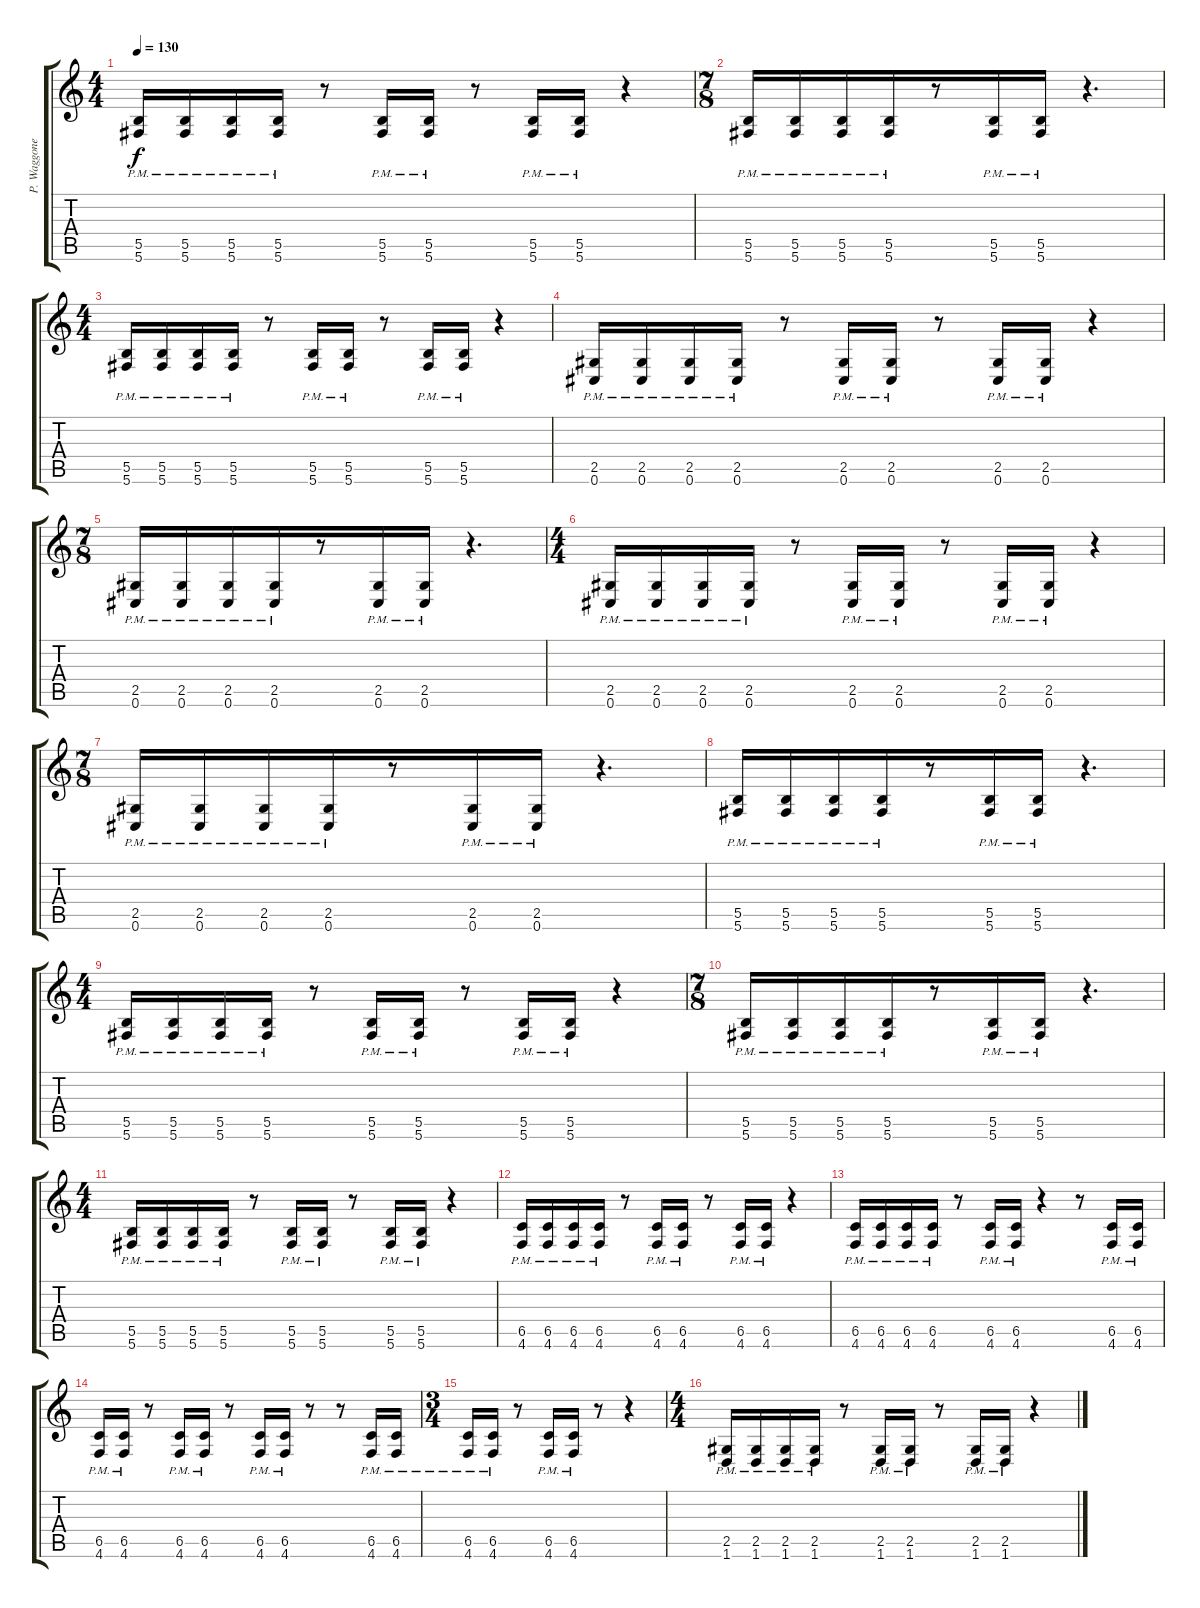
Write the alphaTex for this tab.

\track ("P. Waggoner Gtr." "P. Waggone") {instrument distortionguitar}
\staff {score tabs}
\tuning (Db4 Ab3 E3 B2 Gb2 Db2) {hide}
\ts (4 4)
\tempo 130
\clef g2
\ks c
(5.5{pm} 5.6{pm}).16{dy f} (5.5{pm} 5.6{pm}).16 (5.5{pm} 5.6{pm}).16 (5.5{pm} 5.6{pm}).16 r.8 (5.5{pm} 5.6{pm}).16 (5.5{pm} 5.6{pm}).16 r.8 (5.5{pm} 5.6{pm}).16 (5.5{pm} 5.6{pm}).16 r.4 |
\ts (7 8)
(5.5{pm} 5.6{pm}).16 (5.5{pm} 5.6{pm}).16 (5.5{pm} 5.6{pm}).16 (5.5{pm} 5.6{pm}).16 r.8 (5.5{pm} 5.6{pm}).16 (5.5{pm} 5.6{pm}).16 r.4{d} |
\ts (4 4)
(5.5{pm} 5.6{pm}).16 (5.5{pm} 5.6{pm}).16 (5.5{pm} 5.6{pm}).16 (5.5{pm} 5.6{pm}).16 r.8 (5.5{pm} 5.6{pm}).16 (5.5{pm} 5.6{pm}).16 r.8 (5.5{pm} 5.6{pm}).16 (5.5{pm} 5.6{pm}).16 r.4 |
(2.5{pm} 0.6{pm}).16 (2.5{pm} 0.6{pm}).16 (2.5{pm} 0.6{pm}).16 (2.5{pm} 0.6{pm}).16 r.8 (2.5{pm} 0.6{pm}).16 (2.5{pm} 0.6{pm}).16 r.8 (2.5{pm} 0.6{pm}).16 (2.5{pm} 0.6{pm}).16 r.4 |
\ts (7 8)
(2.5{pm} 0.6{pm}).16 (2.5{pm} 0.6{pm}).16 (2.5{pm} 0.6{pm}).16 (2.5{pm} 0.6{pm}).16 r.8 (2.5{pm} 0.6{pm}).16 (2.5{pm} 0.6{pm}).16 r.4{d} |
\ts (4 4)
(2.5{pm} 0.6{pm}).16 (2.5{pm} 0.6{pm}).16 (2.5{pm} 0.6{pm}).16 (2.5{pm} 0.6{pm}).16 r.8 (2.5{pm} 0.6{pm}).16 (2.5{pm} 0.6{pm}).16 r.8 (2.5{pm} 0.6{pm}).16 (2.5{pm} 0.6{pm}).16 r.4 |
\ts (7 8)
(2.5{pm} 0.6{pm}).16 (2.5{pm} 0.6{pm}).16 (2.5{pm} 0.6{pm}).16 (2.5{pm} 0.6{pm}).16 r.8 (2.5{pm} 0.6{pm}).16 (2.5{pm} 0.6{pm}).16 r.4{d} |
(5.5{pm} 5.6{pm}).16 (5.5{pm} 5.6{pm}).16 (5.5{pm} 5.6{pm}).16 (5.5{pm} 5.6{pm}).16 r.8 (5.5{pm} 5.6{pm}).16 (5.5{pm} 5.6{pm}).16 r.4{d} |
\ts (4 4)
(5.5{pm} 5.6{pm}).16 (5.5{pm} 5.6{pm}).16 (5.5{pm} 5.6{pm}).16 (5.5{pm} 5.6{pm}).16 r.8 (5.5{pm} 5.6{pm}).16 (5.5{pm} 5.6{pm}).16 r.8 (5.5{pm} 5.6{pm}).16 (5.5{pm} 5.6{pm}).16 r.4 |
\ts (7 8)
(5.5{pm} 5.6{pm}).16 (5.5{pm} 5.6{pm}).16 (5.5{pm} 5.6{pm}).16 (5.5{pm} 5.6{pm}).16 r.8 (5.5{pm} 5.6{pm}).16 (5.5{pm} 5.6{pm}).16 r.4{d} |
\ts (4 4)
(5.5{pm} 5.6{pm}).16 (5.5{pm} 5.6{pm}).16 (5.5{pm} 5.6{pm}).16 (5.5{pm} 5.6{pm}).16 r.8 (5.5{pm} 5.6{pm}).16 (5.5{pm} 5.6{pm}).16 r.8 (5.5{pm} 5.6{pm}).16 (5.5{pm} 5.6{pm}).16 r.4 |
(6.5{pm} 4.6{pm}).16 (6.5{pm} 4.6{pm}).16 (6.5{pm} 4.6{pm}).16 (6.5{pm} 4.6{pm}).16 r.8 (6.5{pm} 4.6{pm}).16 (6.5{pm} 4.6{pm}).16 r.8 (6.5{pm} 4.6{pm}).16 (6.5{pm} 4.6{pm}).16 r.4 |
(6.5{pm} 4.6{pm}).16 (6.5{pm} 4.6{pm}).16 (6.5{pm} 4.6{pm}).16 (6.5{pm} 4.6{pm}).16 r.8 (6.5{pm} 4.6{pm}).16 (6.5{pm} 4.6{pm}).16 r.4 r.8 (6.5{pm} 4.6{pm}).16 (6.5{pm} 4.6{pm}).16 |
(6.5{pm} 4.6{pm}).16 (6.5{pm} 4.6{pm}).16 r.8 (6.5{pm} 4.6{pm}).16 (6.5{pm} 4.6{pm}).16 r.8 (6.5{pm} 4.6{pm}).16 (6.5{pm} 4.6{pm}).16 r.8 r.8 (6.5{pm} 4.6{pm}).16 (6.5{pm} 4.6{pm}).16 |
\ts (3 4)
(6.5{pm} 4.6{pm}).16 (6.5{pm} 4.6{pm}).16 r.8 (6.5{pm} 4.6{pm}).16 (6.5{pm} 4.6{pm}).16 r.8 r.4 |
\ts (4 4)
(2.5{pm} 1.6{pm}).16 (2.5{pm} 1.6{pm}).16 (2.5{pm} 1.6{pm}).16 (2.5{pm} 1.6{pm}).16 r.8 (2.5{pm} 1.6{pm}).16 (2.5{pm} 1.6{pm}).16 r.8 (2.5{pm} 1.6{pm}).16 (2.5{pm} 1.6{pm}).16 r.4
